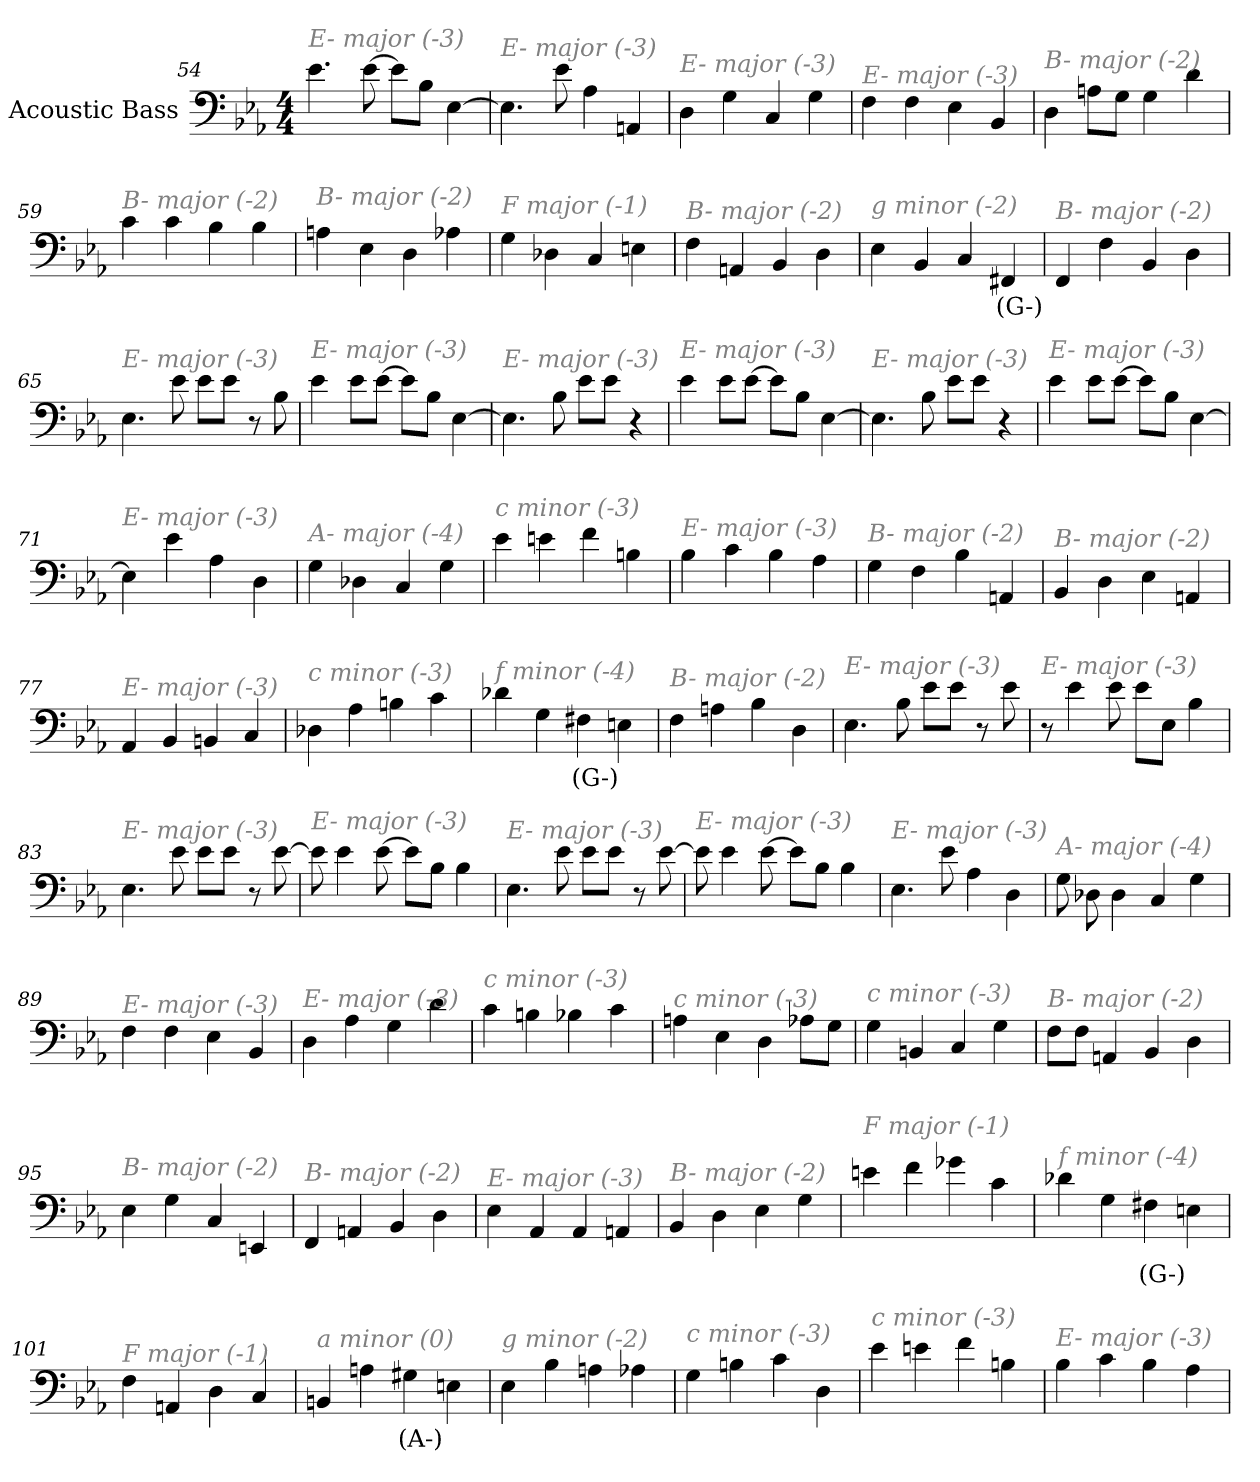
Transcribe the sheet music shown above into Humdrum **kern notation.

**kern	**text
*part1	*part1
*staff1	*staff1
*I"Acoustic Bass	*
*clefF4	*
*ITrd7c12	*
*k[b-e-a-]	*
*E-:	*
*M4/4	*
=54	=54
!LO:TX:i:color=#808080:t=E- major (-3)	!
4.E-	.
[8E-	.
8E-L]	.
8BB-J	.
[4EE-	.
=55	=55
!LO:TX:i:color=#808080:t=E- major (-3)	!
4.EE-]	.
8E-	.
4AA-	.
4AAAn	.
=56	=56
!LO:TX:i:color=#808080:t=E- major (-3)	!
4DD	.
4GG	.
4CC	.
4GG	.
=57	=57
!LO:TX:i:color=#808080:t=E- major (-3)	!
4FF	.
4FF	.
4EE-	.
4BBB-	.
=58	=58
!LO:TX:i:color=#808080:t=B- major (-2)	!
4DD	.
8AAnL	.
8GGJ	.
4GG	.
4D	.
=59	=59
!LO:TX:i:color=#808080:t=B- major (-2)	!
4C	.
4C	.
4BB-	.
4BB-	.
=60	=60
!LO:TX:i:color=#808080:t=B- major (-2)	!
4AAn	.
4EE-	.
4DD	.
4AA-X	.
=61	=61
!LO:TX:i:color=#808080:t=F major (-1)	!
4GG	.
4DD-X	.
4CC	.
4EEn	.
=62	=62
!LO:TX:i:color=#808080:t=B- major (-2)	!
4FF	.
4AAAn	.
4BBB-	.
4DD	.
=63	=63
!LO:TX:i:color=#808080:t=g minor (-2)	!
4EE-	.
4BBB-	.
4CC	.
4FFF#Xi	(G-)
=64	=64
!LO:TX:i:color=#808080:t=B- major (-2)	!
4FFF	.
4FF	.
4BBB-	.
4DD	.
=65	=65
!LO:TX:i:color=#808080:t=E- major (-3)	!
4.EE-	.
8E-	.
8E-L	.
8E-J	.
8r	.
8BB-	.
=66	=66
!LO:TX:i:color=#808080:t=E- major (-3)	!
4E-	.
8E-L	.
[8E-J	.
8E-L]	.
8BB-J	.
[4EE-	.
=67	=67
!LO:TX:i:color=#808080:t=E- major (-3)	!
4.EE-]	.
8BB-	.
8E-L	.
8E-J	.
4r	.
=68	=68
!LO:TX:i:color=#808080:t=E- major (-3)	!
4E-	.
8E-L	.
[8E-J	.
8E-L]	.
8BB-J	.
[4EE-	.
=69	=69
!LO:TX:i:color=#808080:t=E- major (-3)	!
4.EE-]	.
8BB-	.
8E-L	.
8E-J	.
4r	.
=70	=70
!LO:TX:i:color=#808080:t=E- major (-3)	!
4E-	.
8E-L	.
[8E-J	.
8E-L]	.
8BB-J	.
[4EE-	.
=71	=71
!LO:TX:i:color=#808080:t=E- major (-3)	!
4EE-]	.
4E-	.
4AA-	.
4DD	.
=72	=72
!LO:TX:i:color=#808080:t=A- major (-4)	!
4GG	.
4DD-X	.
4CC	.
4GG	.
=73	=73
!LO:TX:i:color=#808080:t=c minor (-3)	!
4E-	.
4En	.
4F	.
4BBn	.
=74	=74
!LO:TX:i:color=#808080:t=E- major (-3)	!
4BB-	.
4C	.
4BB-	.
4AA-	.
=75	=75
!LO:TX:i:color=#808080:t=B- major (-2)	!
4GG	.
4FF	.
4BB-	.
4AAAn	.
=76	=76
!LO:TX:i:color=#808080:t=B- major (-2)	!
4BBB-	.
4DD	.
4EE-	.
4AAAn	.
=77	=77
!LO:TX:i:color=#808080:t=E- major (-3)	!
4AAA-	.
4BBB-	.
4BBBn	.
4CC	.
=78	=78
!LO:TX:i:color=#808080:t=c minor (-3)	!
4DD-X	.
4AA-	.
4BBn	.
4C	.
=79	=79
!LO:TX:i:color=#808080:t=f minor (-4)	!
4D-X	.
4GG	.
4FF#Xj	(G-)
4EEn	.
=80	=80
!LO:TX:i:color=#808080:t=B- major (-2)	!
4FF	.
4AAn	.
4BB-	.
4DD	.
=81	=81
!LO:TX:i:color=#808080:t=E- major (-3)	!
4.EE-	.
8BB-	.
8E-L	.
8E-J	.
8r	.
8E-	.
=82	=82
!LO:TX:i:color=#808080:t=E- major (-3)	!
8r	.
4E-	.
8E-	.
8E-L	.
8EE-J	.
4BB-	.
=83	=83
!LO:TX:i:color=#808080:t=E- major (-3)	!
4.EE-	.
8E-	.
8E-L	.
8E-J	.
8r	.
[8E-	.
=84	=84
!LO:TX:i:color=#808080:t=E- major (-3)	!
8E-]	.
4E-	.
[8E-	.
8E-L]	.
8BB-J	.
4BB-	.
=85	=85
!LO:TX:i:color=#808080:t=E- major (-3)	!
4.EE-	.
8E-	.
8E-L	.
8E-J	.
8r	.
[8E-	.
=86	=86
!LO:TX:i:color=#808080:t=E- major (-3)	!
8E-]	.
4E-	.
[8E-	.
8E-L]	.
8BB-J	.
4BB-	.
=87	=87
!LO:TX:i:color=#808080:t=E- major (-3)	!
4.EE-	.
8E-	.
4AA-	.
4DD	.
=88	=88
!LO:TX:i:color=#808080:t=A- major (-4)	!
8GG	.
8DD-X	.
4DD-	.
4CC	.
4GG	.
=89	=89
!LO:TX:i:color=#808080:t=E- major (-3)	!
4FF	.
4FF	.
4EE-	.
4BBB-	.
=90	=90
!LO:TX:i:color=#808080:t=E- major (-3)	!
4DD	.
4AA-	.
4GG	.
4D	.
=91	=91
!LO:TX:i:color=#808080:t=c minor (-3)	!
4C	.
4BBn	.
4BB-X	.
4C	.
=92	=92
!LO:TX:i:color=#808080:t=c minor (-3)	!
4AAn	.
4EE-	.
4DD	.
8AA-XL	.
8GGJ	.
=93	=93
!LO:TX:i:color=#808080:t=c minor (-3)	!
4GG	.
4BBBn	.
4CC	.
4GG	.
=94	=94
!LO:TX:i:color=#808080:t=B- major (-2)	!
8FFL	.
8FFJ	.
4AAAn	.
4BBB-	.
4DD	.
=95	=95
!LO:TX:i:color=#808080:t=B- major (-2)	!
4EE-	.
4GG	.
4CC	.
4EEEn	.
=96	=96
!LO:TX:i:color=#808080:t=B- major (-2)	!
4FFF	.
4AAAn	.
4BBB-	.
4DD	.
=97	=97
!LO:TX:i:color=#808080:t=E- major (-3)	!
4EE-	.
4AAA-	.
4AAA-	.
4AAAn	.
=98	=98
!LO:TX:i:color=#808080:t=B- major (-2)	!
4BBB-	.
4DD	.
4EE-	.
4GG	.
=99	=99
!LO:TX:i:color=#808080:t=F major (-1)	!
4En	.
4F	.
4G-X	.
4C	.
=100	=100
!LO:TX:i:color=#808080:t=f minor (-4)	!
4D-X	.
4GG	.
4FF#Xj	(G-)
4EEn	.
=101	=101
!LO:TX:i:color=#808080:t=F major (-1)	!
4FF	.
4AAAn	.
4DD	.
4CC	.
=102	=102
!LO:TX:i:color=#808080:t=a minor (0)	!
4BBBn	.
4AAn	.
4GG#Xi	(A-)
4EEn	.
=103	=103
!LO:TX:i:color=#808080:t=g minor (-2)	!
4EE-	.
4BB-	.
4AAn	.
4AA-X	.
=104	=104
!LO:TX:i:color=#808080:t=c minor (-3)	!
4GG	.
4BBn	.
4C	.
4DD	.
=105	=105
!LO:TX:i:color=#808080:t=c minor (-3)	!
4E-	.
4En	.
4F	.
4BBn	.
=106	=106
!LO:TX:i:color=#808080:t=E- major (-3)	!
4BB-	.
4C	.
4BB-	.
4AA-	.
=	=
*-	*-
